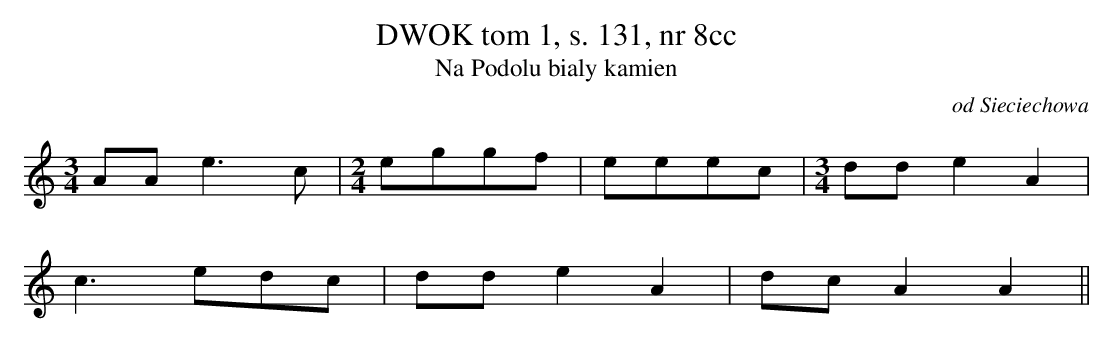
X:1
T: DWOK tom 1, s. 131, nr 8cc
T: Na Podolu bialy kamien
O: od Sieciechowa
M: 3/4
L: 1/8
K: C
AAe3c |\
M: 2/4
eggf | eeec|\
M: 3/4
dde2A2 |
c3edc | dde2A2 | dcA2A2||
